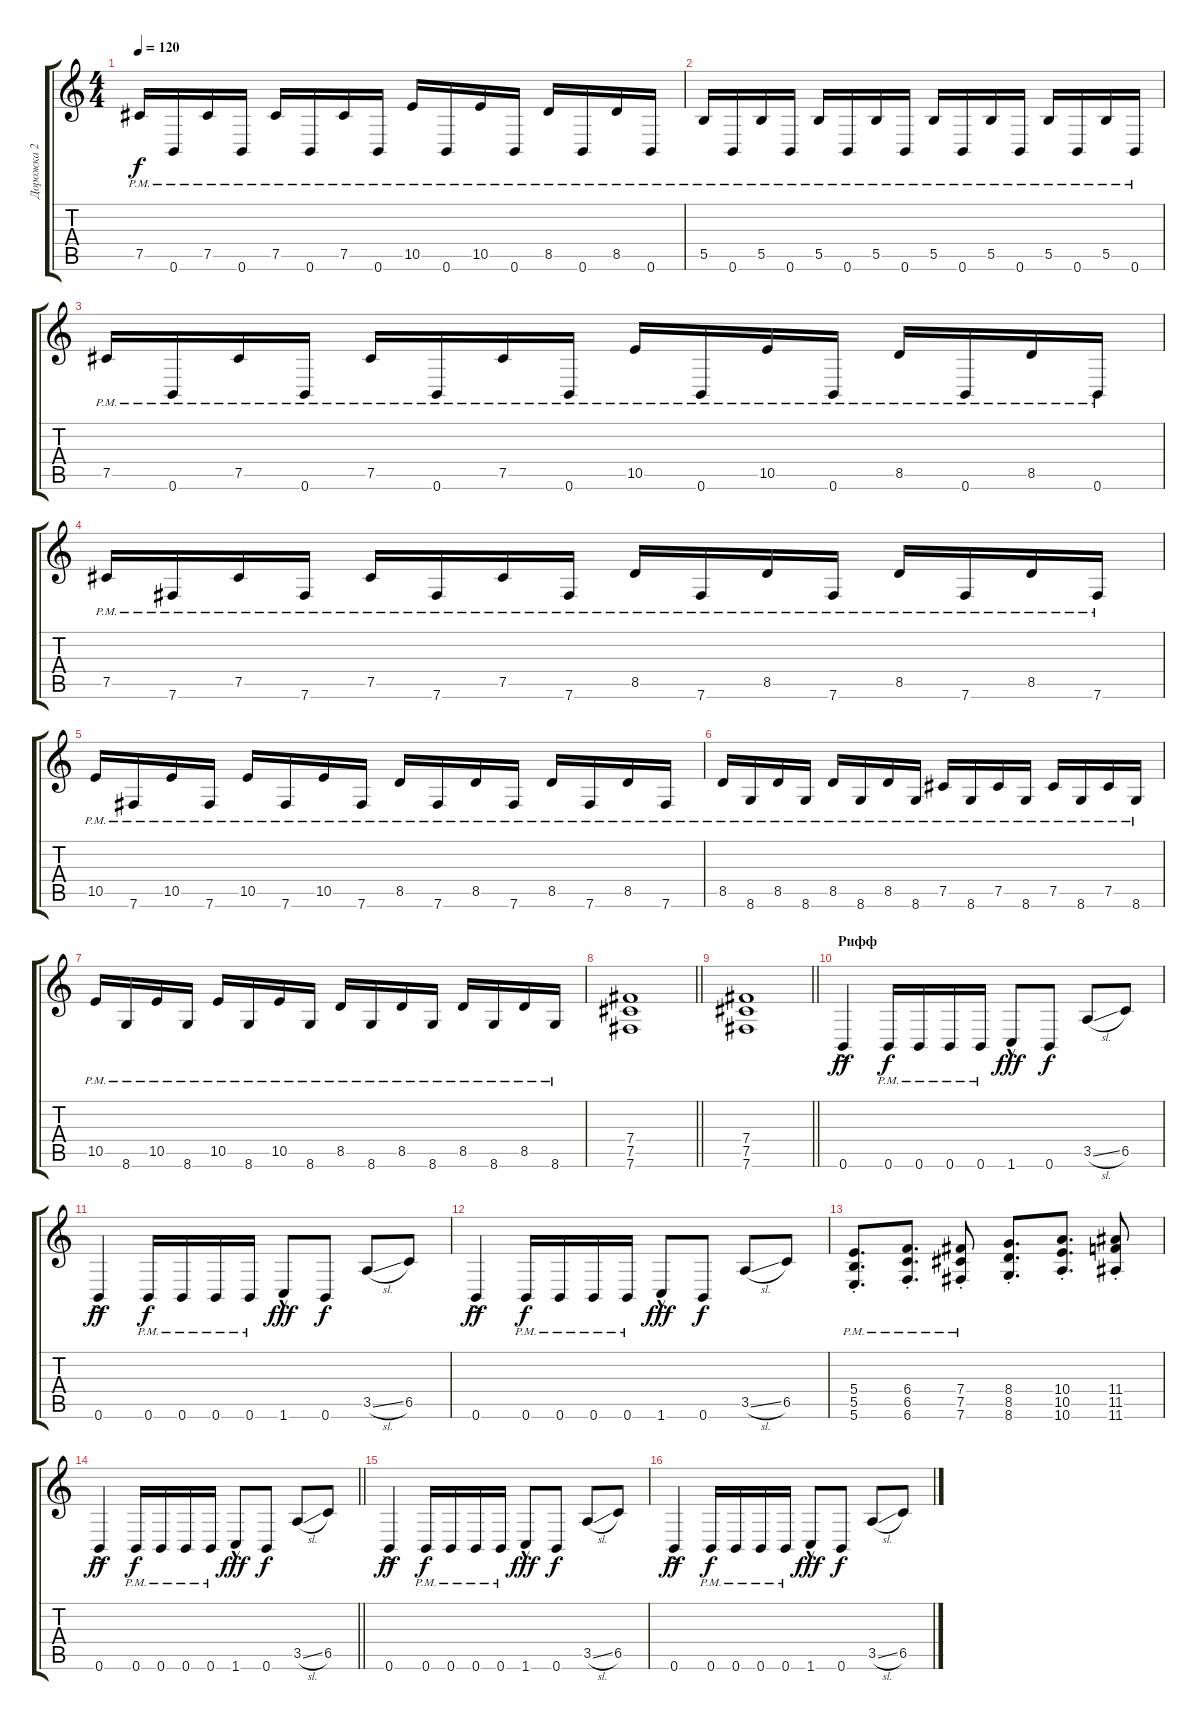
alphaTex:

\track ("Дорожка 2" "Дорожка 2") {instrument distortionguitar}
\staff {score tabs}
\tuning (Db4 Ab3 E3 B2 Gb2 B1) {hide}
\ts (4 4)
\tempo 120
\clef g2
\ks c
7.5{pm}.16{dy f} 0.6{pm}.16 7.5{pm}.16 0.6{pm}.16 7.5{pm}.16 0.6{pm}.16 7.5{pm}.16 0.6{pm}.16 10.5{pm}.16 0.6{pm}.16 10.5{pm}.16 0.6{pm}.16 8.5{pm}.16 0.6{pm}.16 8.5{pm}.16 0.6{pm}.16 |
5.5{pm}.16 0.6{pm}.16 5.5{pm}.16 0.6{pm}.16 5.5{pm}.16 0.6{pm}.16 5.5{pm}.16 0.6{pm}.16 5.5{pm}.16 0.6{pm}.16 5.5{pm}.16 0.6{pm}.16 5.5{pm}.16 0.6{pm}.16 5.5{pm}.16 0.6{pm}.16 |
7.5{pm}.16 0.6{pm}.16 7.5{pm}.16 0.6{pm}.16 7.5{pm}.16 0.6{pm}.16 7.5{pm}.16 0.6{pm}.16 10.5{pm}.16 0.6{pm}.16 10.5{pm}.16 0.6{pm}.16 8.5{pm}.16 0.6{pm}.16 8.5{pm}.16 0.6{pm}.16 |
7.5{pm}.16 7.6{pm}.16 7.5{pm}.16 7.6{pm}.16 7.5{pm}.16 7.6{pm}.16 7.5{pm}.16 7.6{pm}.16 8.5{pm}.16 7.6{pm}.16 8.5{pm}.16 7.6{pm}.16 8.5{pm}.16 7.6{pm}.16 8.5{pm}.16 7.6{pm}.16 |
10.5{pm}.16 7.6{pm}.16 10.5{pm}.16 7.6{pm}.16 10.5{pm}.16 7.6{pm}.16 10.5{pm}.16 7.6{pm}.16 8.5{pm}.16 7.6{pm}.16 8.5{pm}.16 7.6{pm}.16 8.5{pm}.16 7.6{pm}.16 8.5{pm}.16 7.6{pm}.16 |
8.5{pm}.16 8.6{pm}.16 8.5{pm}.16 8.6{pm}.16 8.5{pm}.16 8.6{pm}.16 8.5{pm}.16 8.6{pm}.16 7.5{pm}.16 8.6{pm}.16 7.5{pm}.16 8.6{pm}.16 7.5{pm}.16 8.6{pm}.16 7.5{pm}.16 8.6{pm}.16 |
10.5{pm}.16 8.6{pm}.16 10.5{pm}.16 8.6{pm}.16 10.5{pm}.16 8.6{pm}.16 10.5{pm}.16 8.6{pm}.16 8.5{pm}.16 8.6{pm}.16 8.5{pm}.16 8.6{pm}.16 8.5{pm}.16 8.6{pm}.16 8.5{pm}.16 8.6{pm}.16 |
\barLineRight lightlight
(7.4 7.5 7.6).1 |
\barLineRight lightlight
(7.4 7.5 7.6).1 |
\section ("" "Рифф")
0.6{ac}.4{dy ff} 0.6{pm}.16{dy f} 0.6{pm}.16 0.6{pm}.16 0.6{pm}.16 1.6{hac}.8{dy fff} 0.6.8{dy f} 3.5{sl}.8 6.5.8 |
0.6{ac}.4{dy ff} 0.6{pm}.16{dy f} 0.6{pm}.16 0.6{pm}.16 0.6{pm}.16 1.6{hac}.8{dy fff} 0.6.8{dy f} 3.5{sl}.8 6.5.8 |
0.6{ac}.4{dy ff} 0.6{pm}.16{dy f} 0.6{pm}.16 0.6{pm}.16 0.6{pm}.16 1.6{hac}.8{dy fff} 0.6.8{dy f} 3.5{sl}.8 6.5.8 |
(5.4{pm st} 5.5{pm st} 5.6{pm st}).8{d} (6.4{pm st} 6.5{pm st} 6.6{pm st}).8{d} (7.4{pm st} 7.5{pm st} 7.6{pm st}).8 (8.4{st} 8.5{st} 8.6{st}).8{d} (10.4{st} 10.5{st} 10.6{st}).8{d} (11.4{st} 11.5{st} 11.6{st}).8 |
\barLineRight lightlight
0.6{ac}.4{dy ff} 0.6{pm}.16{dy f} 0.6{pm}.16 0.6{pm}.16 0.6{pm}.16 1.6{hac}.8{dy fff} 0.6.8{dy f} 3.5{sl}.8 6.5.8 |
0.6{ac}.4{dy ff} 0.6{pm}.16{dy f} 0.6{pm}.16 0.6{pm}.16 0.6{pm}.16 1.6{hac}.8{dy fff} 0.6.8{dy f} 3.5{sl}.8 6.5.8 |
0.6{ac}.4{dy ff} 0.6{pm}.16{dy f} 0.6{pm}.16 0.6{pm}.16 0.6{pm}.16 1.6{hac}.8{dy fff} 0.6.8{dy f} 3.5{sl}.8 6.5.8
